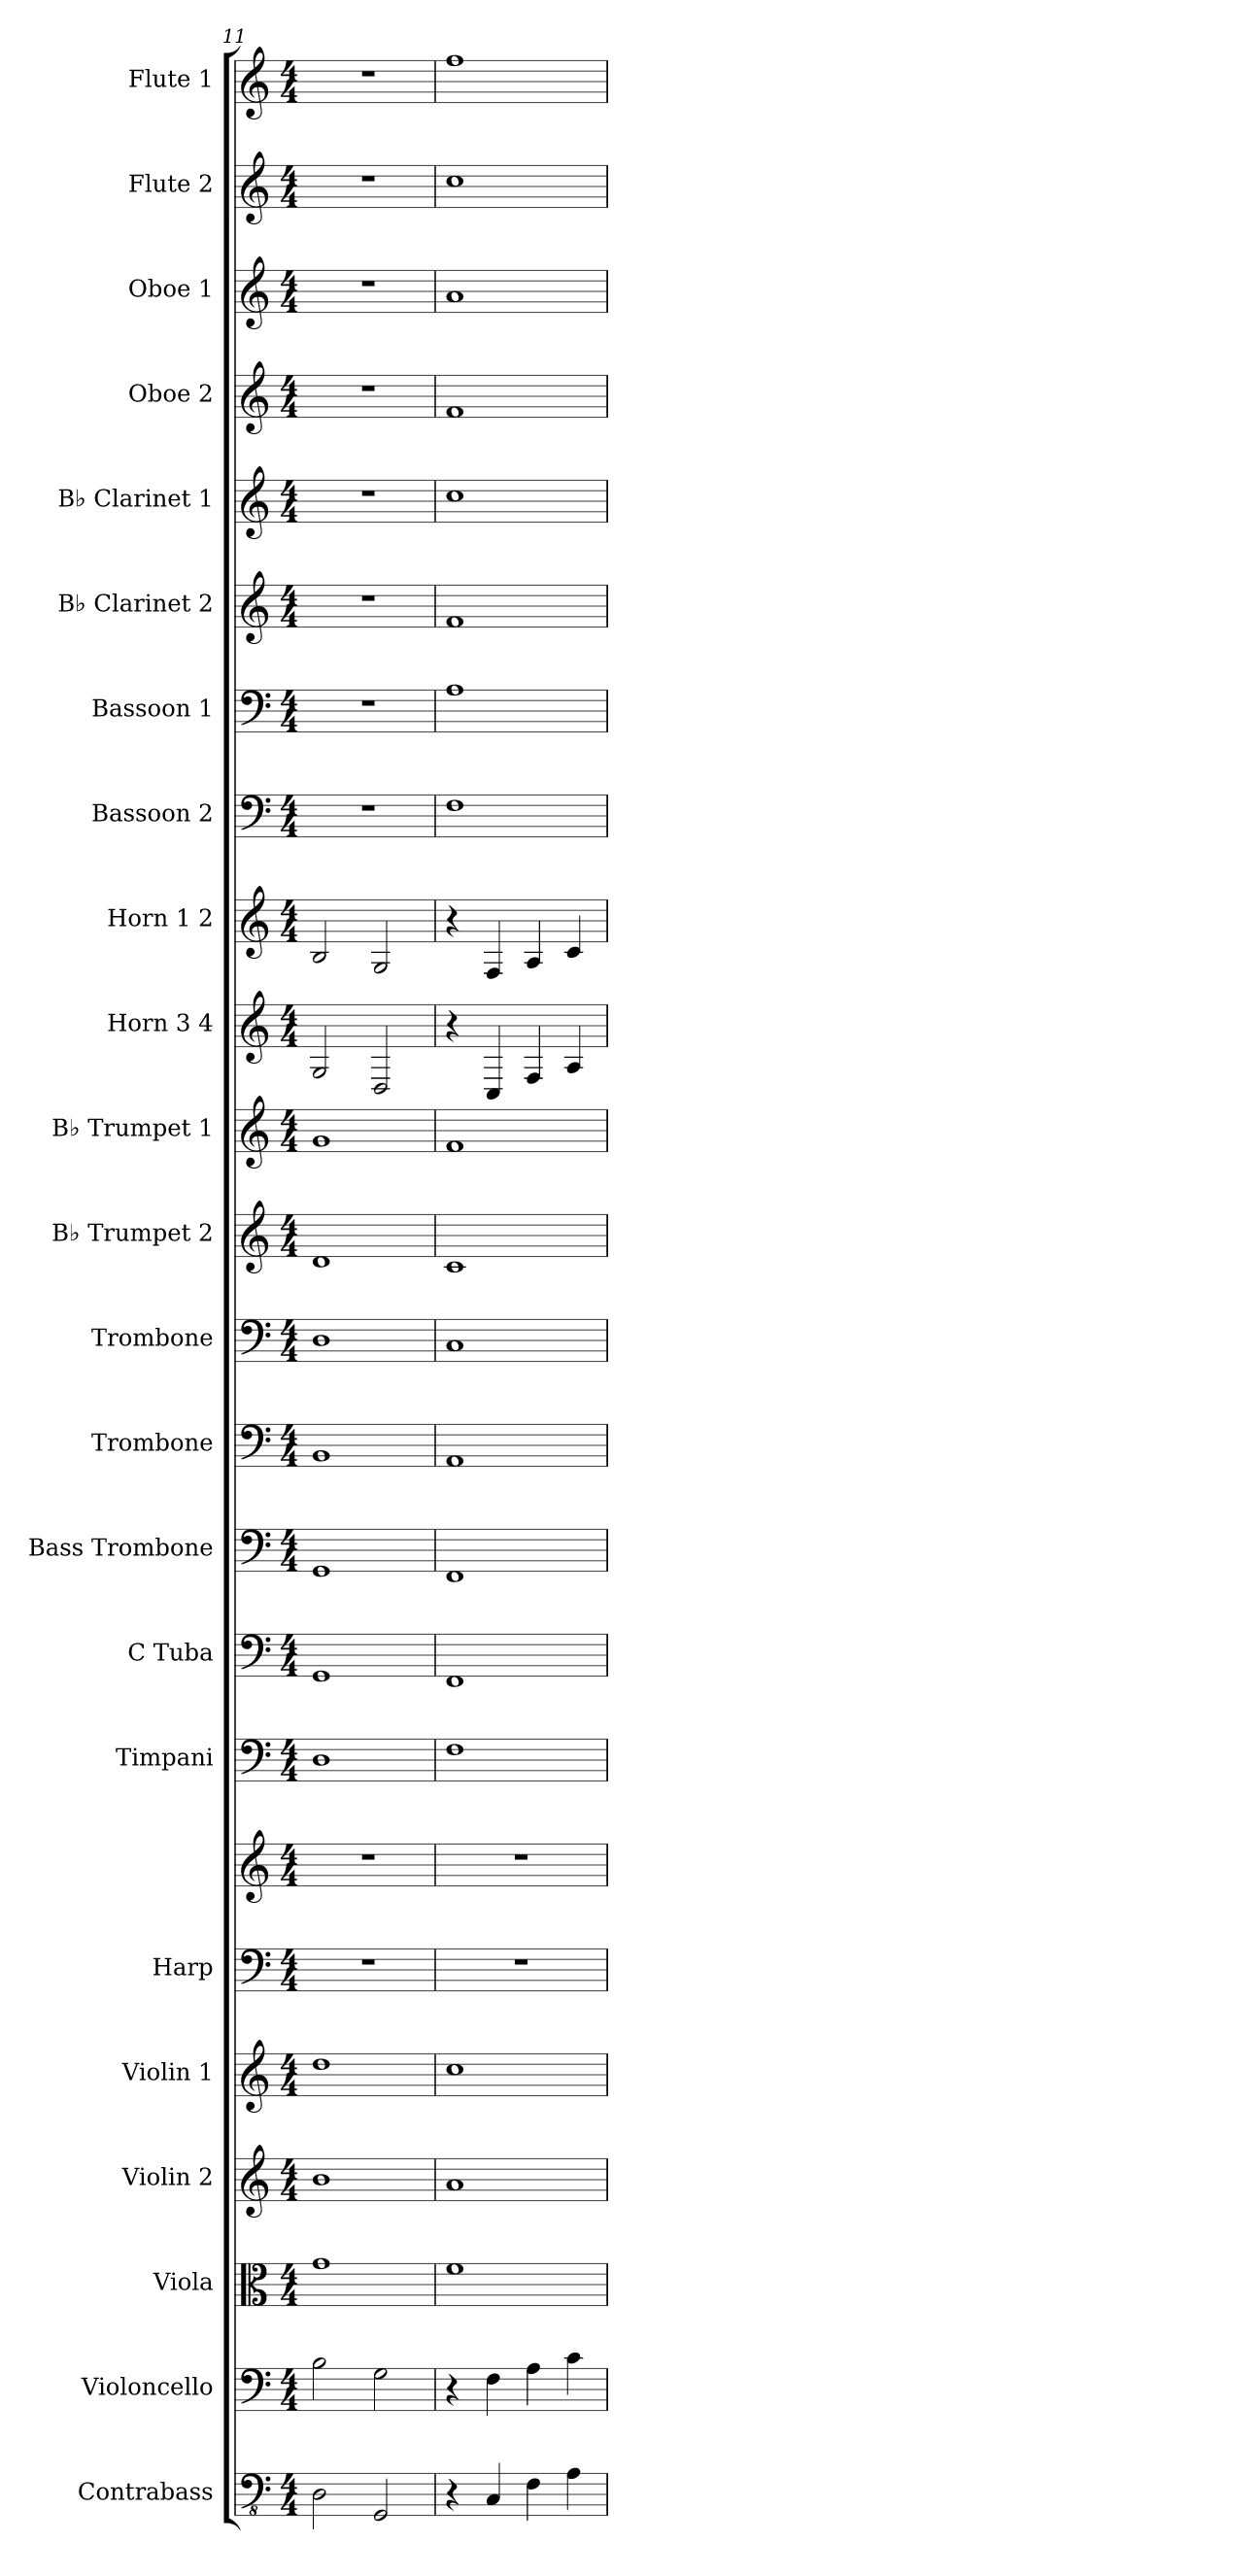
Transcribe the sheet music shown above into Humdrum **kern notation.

**kern	**kern	**kern	**kern	**kern	**kern	**kern	**kern	**kern	**kern	**kern	**kern	**kern	**kern	**kern	**kern	**kern	**kern	**kern	**kern	**kern	**kern	**kern	**kern
*part23	*part22	*part21	*part20	*part19	*part18	*part18	*part17	*part16	*part15	*part14	*part13	*part12	*part11	*part10	*part9	*part8	*part7	*part6	*part5	*part4	*part3	*part2	*part1
*staff24	*staff23	*staff22	*staff21	*staff20	*staff19	*staff18	*staff17	*staff16	*staff15	*staff14	*staff13	*staff12	*staff11	*staff10	*staff9	*staff8	*staff7	*staff6	*staff5	*staff4	*staff3	*staff2	*staff1
*I"Contrabass	*I"Violoncello	*I"Viola	*I"Violin 2	*I"Violin 1	*I"Harp	*	*I"Timpani	*I"C Tuba	*I"Bass Trombone	*I"Trombone	*I"Trombone	*I"B♭ Trumpet 2	*I"B♭ Trumpet 1	*I"Horn 3 4	*I"Horn 1 2	*I"Bassoon 2	*I"Bassoon 1	*I"B♭ Clarinet 2	*I"B♭ Clarinet 1	*I"Oboe 2	*I"Oboe 1	*I"Flute 2	*I"Flute 1
*I'Cbs.	*I'Vlc.	*I'Vla.	*I'Vln. 2	*I'Vln. 1	*I'Hrp.	*	*I'Timp.	*I'C Tu.	*I'B. Trb.	*I'Trb.	*I'Trb.	*I'B♭ Tpt. 2	*I'B♭ Tpt. 1	*I'Hn. 3 4	*I'Hn. 1 2	*I'Bsn. 2	*I'Bsn. 1	*I'B♭ Cl. 2	*I'B♭ Cl. 1	*I'Ob. 2	*I'Ob. 1	*I'Fl. 2	*I'Fl. 1
*clefFv4	*clefF4	*clefC3	*clefG2	*clefG2	*clefF4	*clefG2	*clefF4	*clefF4	*clefF4	*clefF4	*clefF4	*clefG2	*clefG2	*clefG2	*clefG2	*clefF4	*clefF4	*clefG2	*clefG2	*clefG2	*clefG2	*clefG2	*clefG2
*	*	*	*	*	*	*	*	*	*	*	*	*ITrd1c2	*ITrd1c2	*ITrd4c7	*ITrd4c7	*	*	*ITrd1c2	*ITrd1c2	*	*	*	*
*k[]	*k[]	*k[]	*k[]	*k[]	*k[]	*k[]	*k[]	*k[]	*k[]	*k[]	*k[]	*k[b-e-]	*k[b-e-]	*k[b-]	*k[b-]	*k[]	*k[]	*k[b-e-]	*k[b-e-]	*k[]	*k[]	*k[]	*k[]
*C:	*C:	*C:	*C:	*C:	*C:	*C:	*C:	*C:	*C:	*C:	*C:	*B-:	*B-:	*F:	*F:	*C:	*C:	*B-:	*B-:	*C:	*C:	*C:	*C:
*M4/4	*M4/4	*M4/4	*M4/4	*M4/4	*M4/4	*M4/4	*M4/4	*M4/4	*M4/4	*M4/4	*M4/4	*M4/4	*M4/4	*M4/4	*M4/4	*M4/4	*M4/4	*M4/4	*M4/4	*M4/4	*M4/4	*M4/4	*M4/4
=11	=11	=11	=11	=11	=11	=11	=11	=11	=11	=11	=11	=11	=11	=11	=11	=11	=11	=11	=11	=11	=11	=11	=11
2DD\	2B\	1g	1b	1dd	1r	1r	1D	1GG	1GG	1BB	1D	1c	1f	2C/	2E/	1r	1r	1r	1r	1r	1r	1r	1r
2GGG/	2G\	.	.	.	.	.	.	.	.	.	.	.	.	2GG/	2C/	.	.	.	.	.	.	.	.
=12	=12	=12	=12	=12	=12	=12	=12	=12	=12	=12	=12	=12	=12	=12	=12	=12	=12	=12	=12	=12	=12	=12	=12
4r	4r	1f	1a	1cc	1r	1r	1F	1FF	1FF	1AA	1C	1B-	1e-	4r	4r	1F	1A	1e-	1b-	1f	1a	1cc	1ff
4CC/	4F\	.	.	.	.	.	.	.	.	.	.	.	.	4FF/	4BB-/	.	.	.	.	.	.	.	.
4FF\	4A\	.	.	.	.	.	.	.	.	.	.	.	.	4BB-/	4D/	.	.	.	.	.	.	.	.
4AA\	4c\	.	.	.	.	.	.	.	.	.	.	.	.	4D/	4F/	.	.	.	.	.	.	.	.
=	=	=	=	=	=	=	=	=	=	=	=	=	=	=	=	=	=	=	=	=	=	=	=
*-	*-	*-	*-	*-	*-	*-	*-	*-	*-	*-	*-	*-	*-	*-	*-	*-	*-	*-	*-	*-	*-	*-	*-
